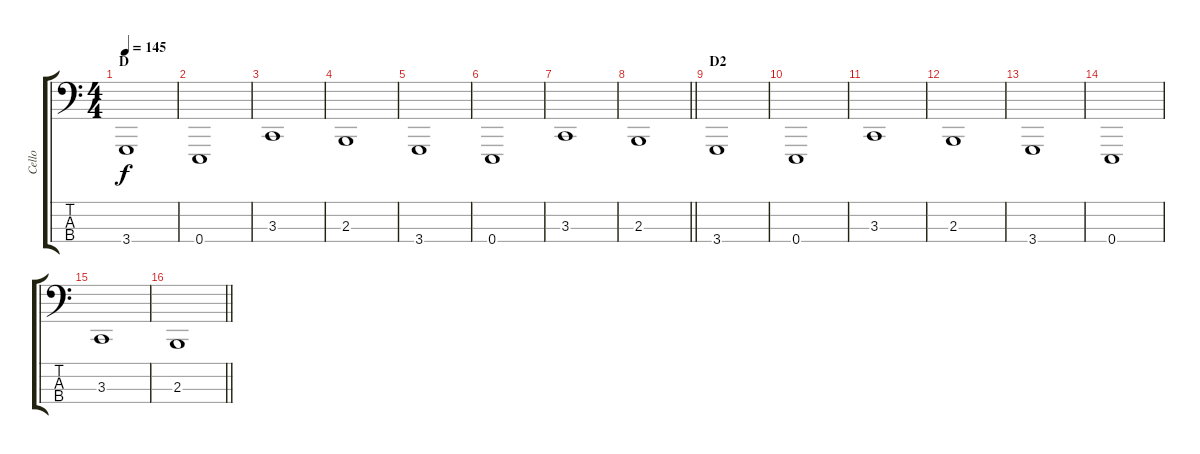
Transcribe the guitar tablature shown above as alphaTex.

\track ("Cello" "Cello") {instrument cello bank 255}
\staff {score tabs}
\tuning (G2 D2 A1 E1) {hide}
\ts (4 4)
\section ("" "D")
\tempo 145
\clef f4
\ks c
3.4.1{dy f} |
0.4.1 |
3.3.1 |
2.3.1 |
3.4.1 |
0.4.1 |
3.3.1 |
\barLineRight lightlight
2.3.1 |
\section ("" "D2")
3.4.1 |
0.4.1 |
3.3.1 |
2.3.1 |
3.4.1 |
0.4.1 |
3.3.1 |
\barLineRight lightlight
2.3.1
